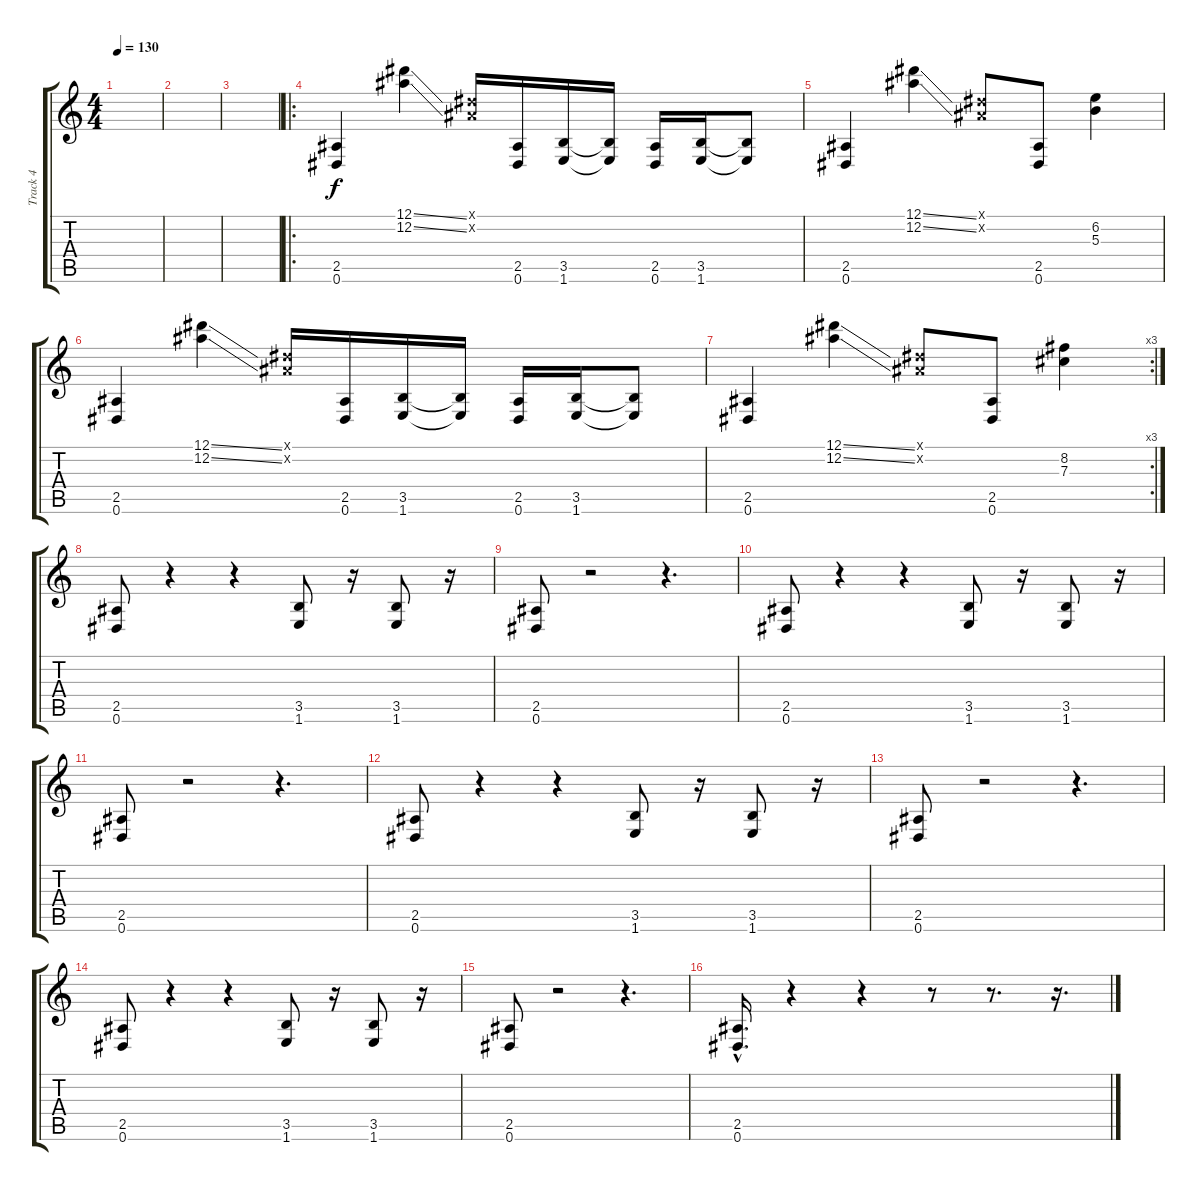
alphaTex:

\track ("Track 4" "Track 4") {instrument distortionguitar}
\staff {score tabs}
\tuning (Eb4 Bb3 Gb3 Db3 Ab2 Eb2) {hide}
\ts (4 4)
\tempo 130
\clef g2
\ks c
|
|
|
\ro
(2.5 0.6).4 (12.1{ss} 12.2{ss}).4 (0.1{x} 0.2{x}).16 (2.5 0.6).16 (3.5 1.6).16 (3.5{t} 1.6{t}).16 (2.5 0.6).16 (3.5 1.6).16 (3.5{t} 1.6{t}).8 |
(2.5 0.6).4 (12.1{ss} 12.2{ss}).4 (0.1{x} 0.2{x}).8 (2.5 0.6).8 (6.2 5.3).4 |
(2.5 0.6).4 (12.1{ss} 12.2{ss}).4 (0.1{x} 0.2{x}).16 (2.5 0.6).16 (3.5 1.6).16 (3.5{t} 1.6{t}).16 (2.5 0.6).16 (3.5 1.6).16 (3.5{t} 1.6{t}).8 |
\rc 3
(2.5 0.6).4 (12.1{ss} 12.2{ss}).4 (0.1{x} 0.2{x}).8 (2.5 0.6).8 (8.2 7.3).4 |
(2.5 0.6).8 r.4 r.4 (3.5 1.6).8 r.16 (3.5 1.6).8 r.16 |
(2.5 0.6).8 r.2 r.4{d} |
(2.5 0.6).8 r.4 r.4 (3.5 1.6).8 r.16 (3.5 1.6).8 r.16 |
(2.5 0.6).8 r.2 r.4{d} |
(2.5 0.6).8 r.4 r.4 (3.5 1.6).8 r.16 (3.5 1.6).8 r.16 |
(2.5 0.6).8 r.2 r.4{d} |
(2.5 0.6).8 r.4 r.4 (3.5 1.6).8 r.16 (3.5 1.6).8 r.16 |
(2.5 0.6).8 r.2 r.4{d} |
(2.5{hac} 0.6{hac}).16{d} r.4 r.4 r.8 r.8{d} r.16{d}
